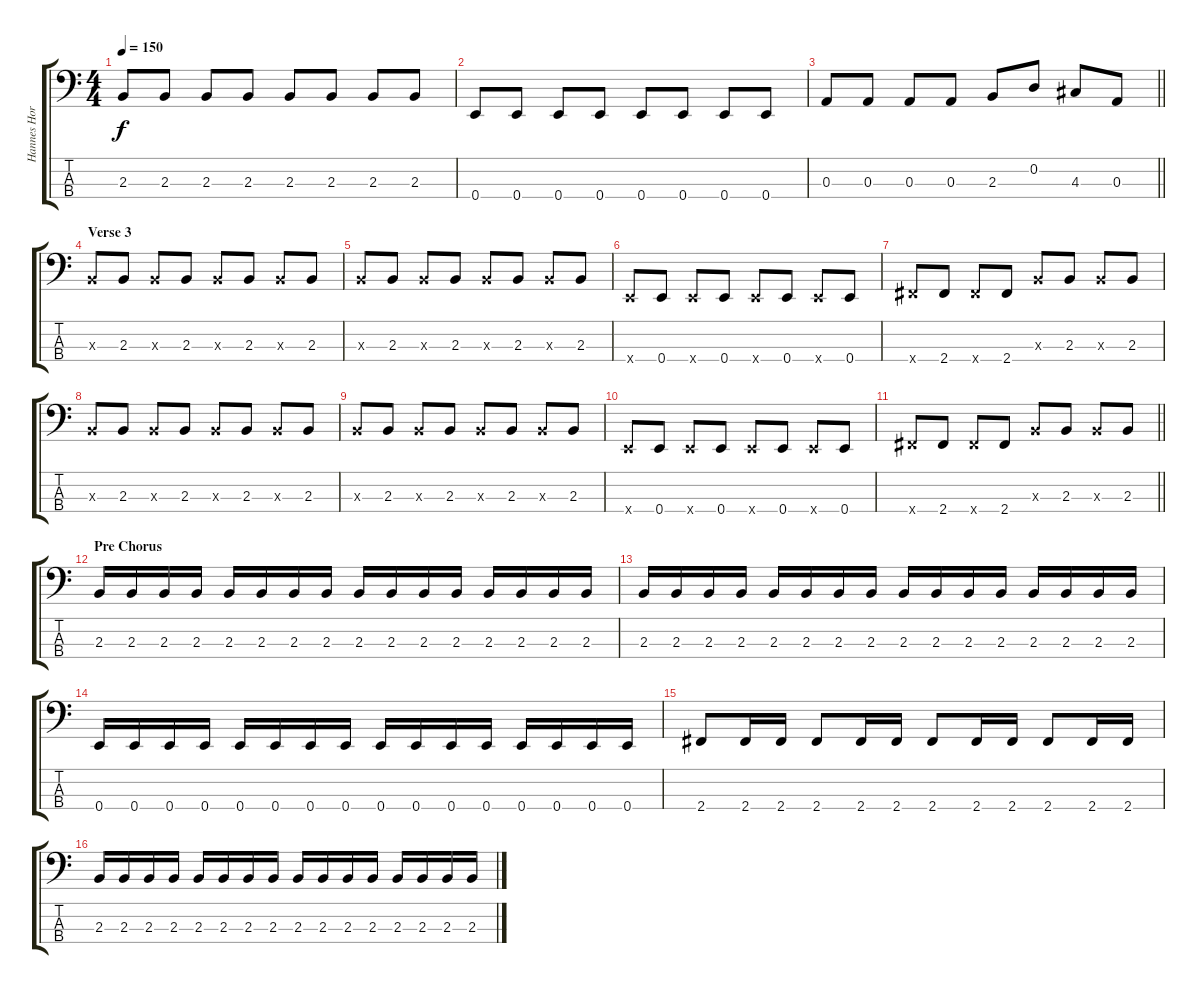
\track ("Hannes Horma" "Hannes Hor") {instrument electricbassfinger}
\staff {score tabs}
\tuning (G2 D2 A1 E1) {hide}
\ts (4 4)
\tempo 150
\clef f4
\ks c
2.3.8{dy f} 2.3.8 2.3.8 2.3.8 2.3.8 2.3.8 2.3.8 2.3.8 |
0.4.8 0.4.8 0.4.8 0.4.8 0.4.8 0.4.8 0.4.8 0.4.8 |
\barLineRight lightlight
0.3.8 0.3.8 0.3.8 0.3.8 2.3.8 0.2.8 4.3.8 0.3.8 |
\section ("" "Verse 3")
2.3{x}.8 2.3.8 2.3{x}.8 2.3.8 2.3{x}.8 2.3.8 2.3{x}.8 2.3.8 |
2.3{x}.8 2.3.8 2.3{x}.8 2.3.8 2.3{x}.8 2.3.8 2.3{x}.8 2.3.8 |
0.4{x}.8 0.4.8 0.4{x}.8 0.4.8 0.4{x}.8 0.4.8 0.4{x}.8 0.4.8 |
2.4{x}.8 2.4.8 2.4{x}.8 2.4.8 2.3{x}.8 2.3.8 2.3{x}.8 2.3.8 |
2.3{x}.8 2.3.8 2.3{x}.8 2.3.8 2.3{x}.8 2.3.8 2.3{x}.8 2.3.8 |
2.3{x}.8 2.3.8 2.3{x}.8 2.3.8 2.3{x}.8 2.3.8 2.3{x}.8 2.3.8 |
0.4{x}.8 0.4.8 0.4{x}.8 0.4.8 0.4{x}.8 0.4.8 0.4{x}.8 0.4.8 |
\barLineRight lightlight
2.4{x}.8 2.4.8 2.4{x}.8 2.4.8 2.3{x}.8 2.3.8 2.3{x}.8 2.3.8 |
\section ("" "Pre Chorus")
2.3.16 2.3.16 2.3.16 2.3.16 2.3.16 2.3.16 2.3.16 2.3.16 2.3.16 2.3.16 2.3.16 2.3.16 2.3.16 2.3.16 2.3.16 2.3.16 |
2.3.16 2.3.16 2.3.16 2.3.16 2.3.16 2.3.16 2.3.16 2.3.16 2.3.16 2.3.16 2.3.16 2.3.16 2.3.16 2.3.16 2.3.16 2.3.16 |
0.4.16 0.4.16 0.4.16 0.4.16 0.4.16 0.4.16 0.4.16 0.4.16 0.4.16 0.4.16 0.4.16 0.4.16 0.4.16 0.4.16 0.4.16 0.4.16 |
2.4.8 2.4.16 2.4.16 2.4.8 2.4.16 2.4.16 2.4.8 2.4.16 2.4.16 2.4.8 2.4.16 2.4.16 |
2.3.16 2.3.16 2.3.16 2.3.16 2.3.16 2.3.16 2.3.16 2.3.16 2.3.16 2.3.16 2.3.16 2.3.16 2.3.16 2.3.16 2.3.16 2.3.16
